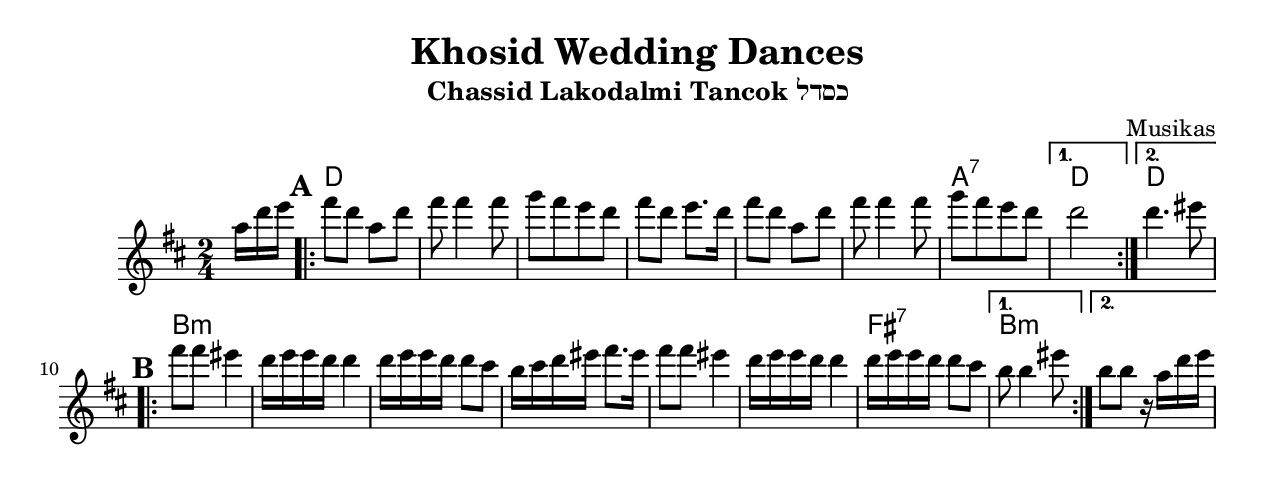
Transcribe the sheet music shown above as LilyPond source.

\version "2.18.0"
\include "english.ly"
\paper{
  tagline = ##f
  print-all-headers = ##t
  #(set-paper-size "letter")
}
date = #(strftime "%d-%m-%Y" (localtime (current-time)))

%\markup{ \italic{ " Updated " \date  }  }

%\markup{ Got something to say? }

%#################################### Melody ########################
melody = \relative c'' {
  \clef treble
  \key d \minor
  \time 2/4
  \set Score.markFormatter = #format-mark-box-alphabet

  \partial 16*3 c16 f g   %lead in notes

  \repeat volta 2{
  \mark \default
    a8 f c f
    a8 a4 a8|
    bf8 [a g f]
    a8  f  g8. f16|

    a8 f c f
    a8 a4 a8|
    bf8 [a g f]


  }
  \alternative { { f2 }{ f4. gs8 } }
  \break
  \repeat volta 2{
  \mark \default
    a8 a gs4
    f16 g g f f4
    f16 g g f f8 e
    d16 e f gs a8. gs16|

    a8 a gs4
    f16 g g f f4
    f16 g g f f8 e
  }
  \alternative {
    {d8 d4 gs8 }
    {d8 d r16 c f g}
  }

}
%################################# Lyrics #####################
%\addlyrics{  }
%################################# Chords #######################
harmonies = \chordmode {
  s16*3
  f2*6
  c2:7
  f2
  f2
  %{
  c2*6:7
  a2:7
  f2
  e2:7
  %}

  %b
  d2*6:m
  a2:7
  d2:m
}

\score {\transpose c a
  <<
    \new ChordNames {
      \set chordChanges = ##f
      \harmonies
    }
    \new Staff
    \melody
  >>
  \header{
    title= "Khosid Wedding Dances"
    subtitle="Chassid Lakodalmi Tancok כסדל"
    composer= ""
    instrument =""
    arranger= "Musikas"
  }
  \layout{indent = 1.0\cm}
  \midi {
    \tempo 4 = 120

    % \midi { }
  }
}
%{
% more verses:
\markup{}
\markup {
  \fill-line {
    \hspace #0.1 % distance from left margin
    \column {
      \line { "1."
        \column {
          ""
        }
      }
      \hspace #0.2 % vertical distance between verses
      \line { "2."
        \column {
         ""
        }
      }
    }
    \hspace #0.1  % horiz. distance between columns
    \column {
      \line { "3."
        \column {
          ""
        }
      }
      \hspace #0.2 % distance between verses
      \line { "4."
        \column {
         ""
        }
      }
    }
    \hspace #0.1 % distance to right margin
  }
}

%}
